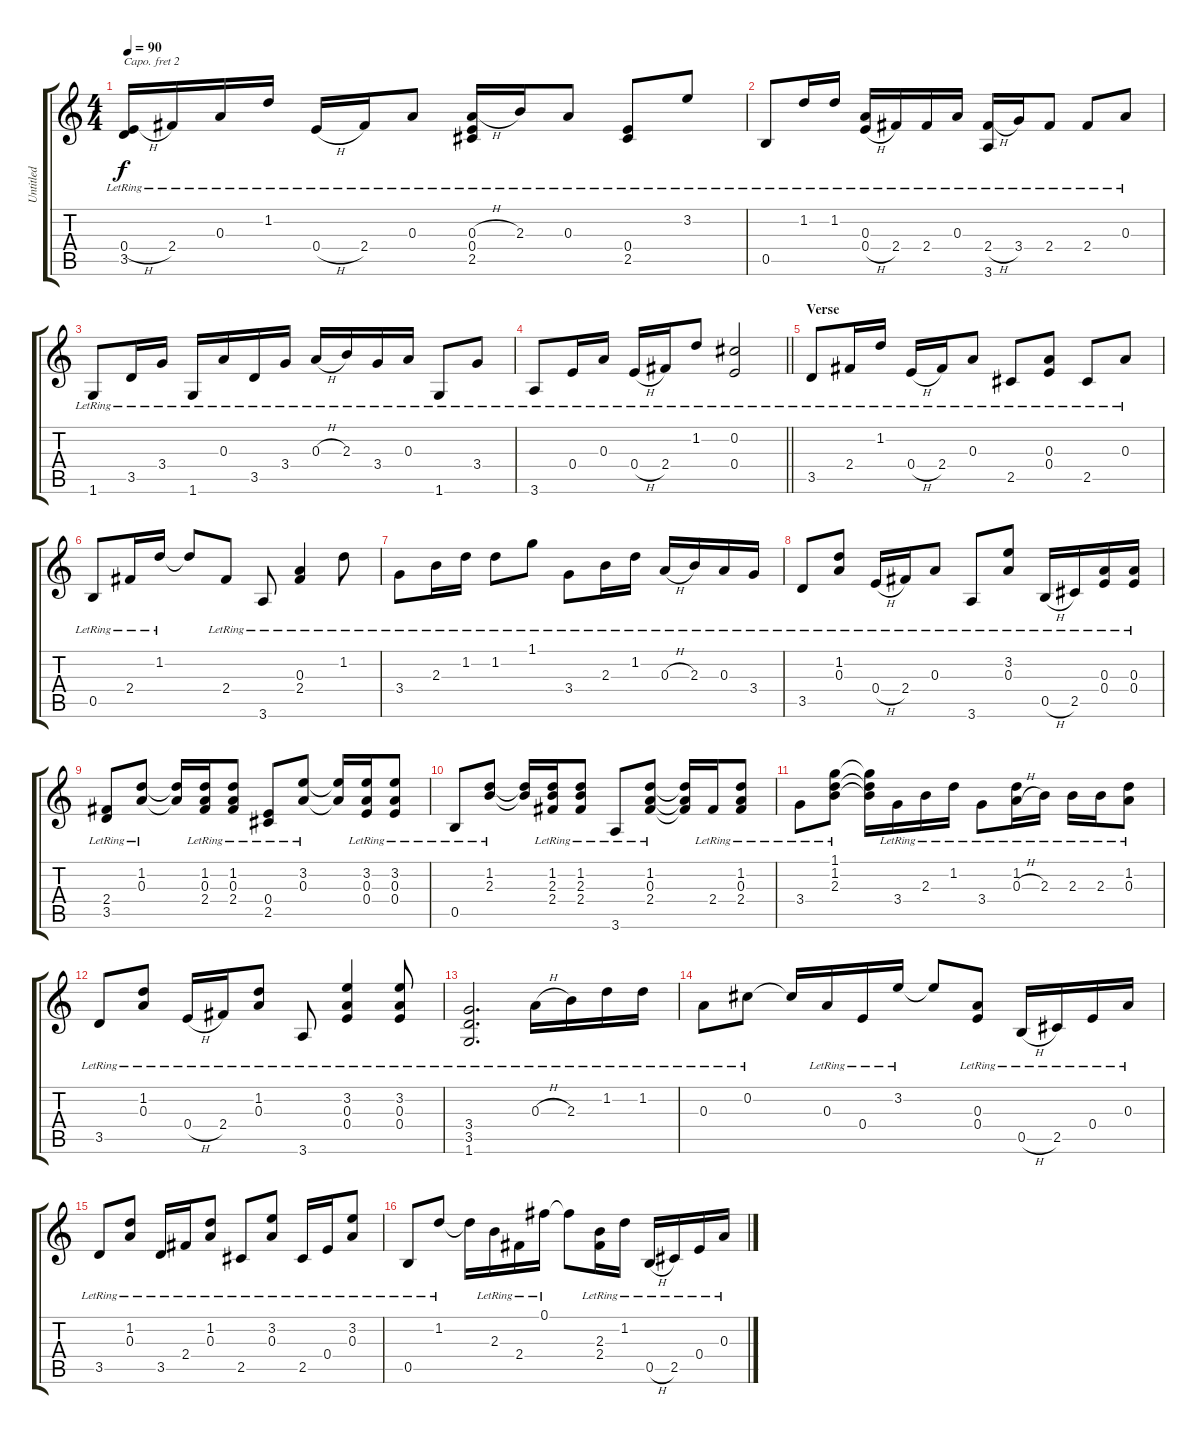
\track ("Untitled" "Untitled") {instrument acousticguitarsteel}
\staff {score tabs}
\capo 2
\tuning (E4 B3 G3 D3 A2 E2) {hide}
\ts (4 4)
\tempo 90
\clef g2
\ks c
(0.4{h lr} 3.5{lr}).16{dy f instrument acousticguitarsteel} 2.4{lr}.16 0.3{lr}.16 1.2{lr}.16 0.4{h lr}.16 2.4{lr}.16 0.3{lr}.8 (0.3{h lr} 0.4{lr} 2.5{lr}).16 2.3{lr}.16 0.3{lr}.8 (0.4{lr} 2.5{lr}).8 3.2{lr}.8 |
0.5{lr}.8 1.2{lr}.16 1.2{lr}.16 (0.3{lr} 0.4{h lr}).16 2.4{lr}.16 2.4{lr}.16 0.3{lr}.16 (2.4{h lr} 3.6{lr}).16 3.4{lr}.16 2.4{lr}.8 2.4{lr}.8 0.3{lr}.8 |
1.6{lr}.8 3.5{lr}.16 3.4{lr}.16 1.6{lr}.16 0.3{lr}.16 3.5{lr}.16 3.4{lr}.16 0.3{h lr}.16 2.3{lr}.16 3.4{lr}.16 0.3{lr}.16 1.6{lr}.8 3.4{lr}.8 |
\barLineRight lightlight
3.6{lr}.8 0.4{lr}.16 0.3{lr}.16 0.4{h lr}.16 2.4{lr}.16 1.2{lr}.8 (0.2{lr} 0.4{lr}).2 |
\section ("" "Verse")
3.5{lr}.8 2.4{lr}.16 1.2{lr}.16 0.4{h lr}.16 2.4{lr}.16 0.3{lr}.8 2.5{lr}.8 (0.3{lr} 0.4{lr}).8 2.5{lr}.8 0.3{lr}.8 |
0.5{lr}.8 2.4{lr}.16 1.2{lr}.16 1.2{t}.8 2.4{lr}.8 3.6{lr}.8 (0.3{lr} 2.4{lr}).4 1.2{lr}.8 |
3.4{lr}.8 2.3{lr}.16 1.2{lr}.16 1.2{lr}.8 1.1{lr}.8 3.4{lr}.8 2.3{lr}.16 1.2{lr}.16 0.3{h lr}.16 2.3{lr}.16 0.3{lr}.16 3.4{lr}.16 |
3.5{lr}.8 (1.2{lr} 0.3{lr}).8 0.4{h lr}.16 2.4{lr}.16 0.3{lr}.8 3.6{lr}.8 (3.2{lr} 0.3{lr}).8 0.5{h lr}.16 2.5{lr}.16 (0.3{lr} 0.4{lr}).16 (0.3{lr} 0.4{lr}).16 |
(2.4{lr} 3.5{lr}).8 (1.2{lr} 0.3{lr}).8 (1.2{t} 0.3{t}).16 (1.2{lr} 0.3{lr} 2.4{lr}).16 (1.2{lr} 0.3{lr} 2.4{lr}).8 (0.4{lr} 2.5{lr}).8 (3.2{lr} 0.3{lr}).8 (3.2{t} 0.3{t}).16 (3.2{lr} 0.3{lr} 0.4{lr}).16 (3.2{lr} 0.3{lr} 0.4{lr}).8 |
0.5{lr}.8 (1.2{lr} 2.3{lr}).8 (1.2{t} 2.3{t}).16 (1.2{lr} 2.3{lr} 2.4{lr}).16 (1.2{lr} 2.3{lr} 2.4{lr}).8 3.6{lr}.8 (1.2{lr} 0.3{lr} 2.4{lr}).8 (1.2{t} 0.3{t} 2.4{t}).16 2.4{lr}.16 (1.2{lr} 0.3{lr} 2.4{lr}).8 |
3.4{lr}.8 (1.1{lr} 1.2{lr} 2.3{lr}).8 (1.1{t} 1.2{t} 2.3{t}).16 3.4{lr}.16 2.3{lr}.16 1.2{lr}.16 3.4{lr}.8 (1.2{lr} 0.3{h lr}).16 2.3{lr}.16 2.3{lr}.16 2.3{lr}.16 (1.2{lr} 0.3{lr}).8 |
3.5{lr}.8 (1.2{lr} 0.3{lr}).8 0.4{h lr}.16 2.4{lr}.16 (1.2{lr} 0.3{lr}).8 3.6{lr}.8 (3.2{lr} 0.3{lr} 0.4{lr}).4 (3.2{lr} 0.3{lr} 0.4{lr}).8 |
(3.4{lr} 3.5{lr} 1.6{lr}).2{d} 0.3{h lr}.16 2.3{lr}.16 1.2{lr}.16 1.2{lr}.16 |
0.3{lr}.8 0.2{lr}.8 0.2{t}.16 0.3{lr}.16 0.4{lr}.16 3.2{lr}.16 3.2{t}.8 (0.3{lr} 0.4{lr}).8 0.5{h lr}.16 2.5{lr}.16 0.4{lr}.16 0.3{lr}.16 |
3.5{lr}.8 (1.2{lr} 0.3{lr}).8 3.5{lr}.16 2.4{lr}.16 (1.2{lr} 0.3{lr}).8 2.5{lr}.8 (3.2{lr} 0.3{lr}).8 2.5{lr}.16 0.4{lr}.16 (3.2{lr} 0.3{lr}).8 |
0.5{lr}.8 1.2{lr}.8 1.2{t}.16 2.3{lr}.16 2.4{lr}.16 0.1{lr}.16 0.1{t}.8 (2.3{lr} 2.4{lr}).16 1.2{lr}.16 0.5{h lr}.16 2.5{lr}.16 0.4{lr}.16 0.3{lr}.16
